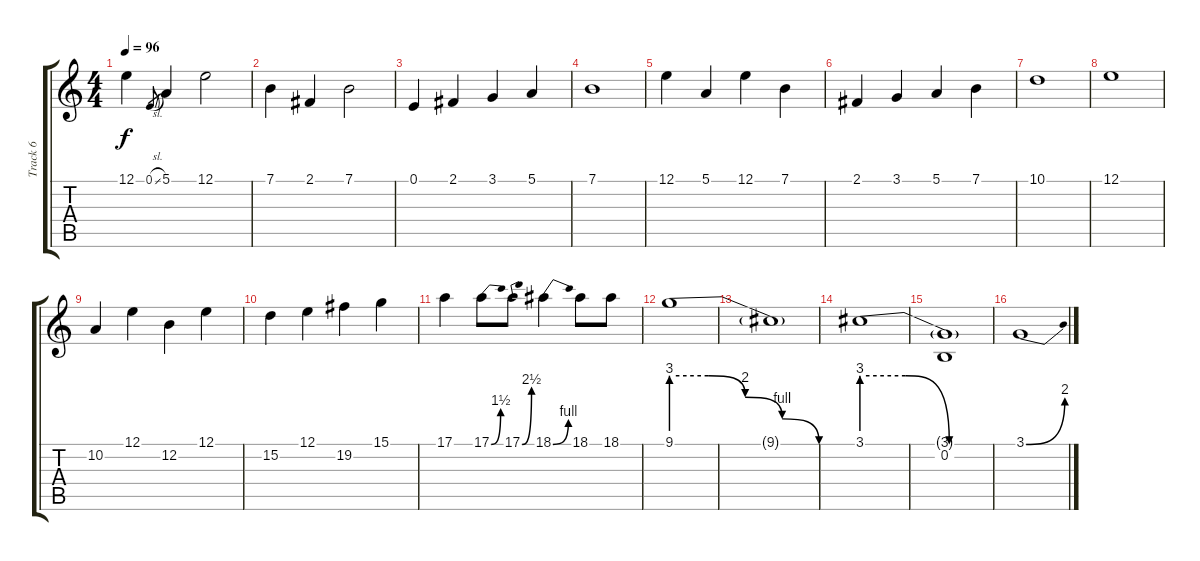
\track ("Track 6" "Track 6") {instrument panflute}
\staff {score tabs}
\tuning (E4 B3 G3 D3 A2 E2) {hide}
\ts (4 4)
\tempo 96
\clef g2
\ks c
12.1.4{dy f} 0.1{sl}.8{gr} 5.1.4 12.1.2 |
7.1.4 2.1.4 7.1.2 |
0.1.4 2.1.4 3.1.4 5.1.4 |
7.1.1 |
12.1.4 5.1.4 12.1.4 7.1.4 |
2.1.4 3.1.4 5.1.4 7.1.4 |
10.1.1 |
12.1.1 |
10.2.4 12.1.4 12.2.4 12.1.4 |
15.2.4 12.1.4 19.2.4 15.1.4 |
17.1.4 17.1{be (bend 0 0 60 6)}.8 17.1{be (bend 0 0 60 10)}.8 18.1{be (bend 0 0 60 4)}.4 18.1.8 18.1.8 |
9.1{be (custom 0 12 15 12 30 8 45 4 60 0)}.1 |
9.1{t}.1 |
3.1{be (custom 0 12 20 12 40 0 60 0)}.1 |
(3.1{t} 0.2).1 |
3.1{be (bend 0 0 60 8)}.1
